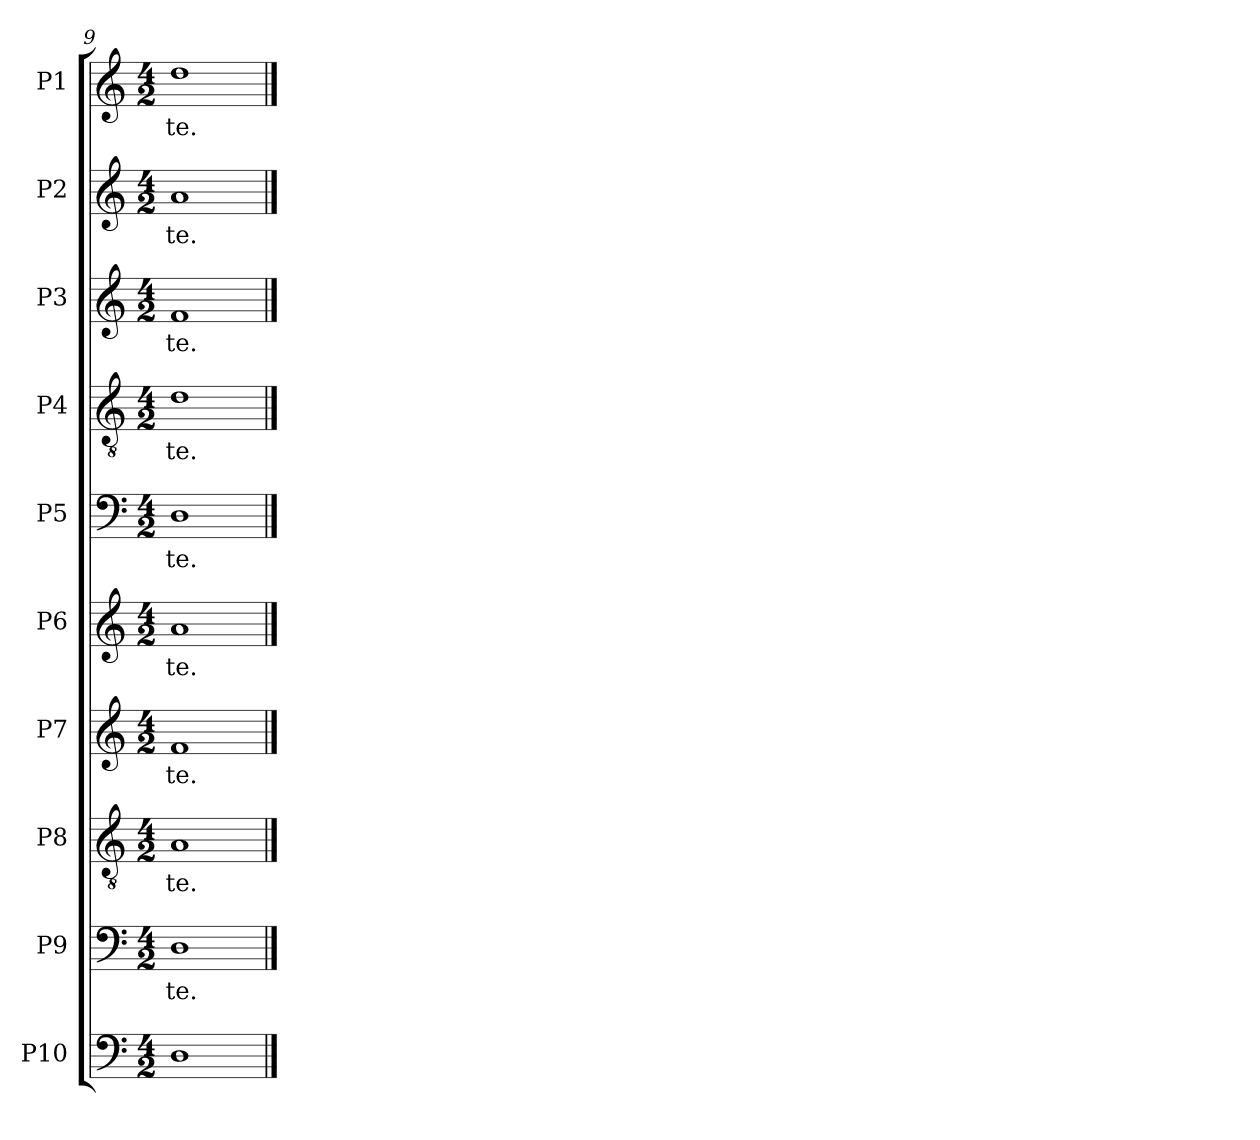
**kern	**kern	**text	**kern	**text	**kern	**text	**kern	**text	**kern	**text	**kern	**text	**kern	**text	**kern	**text	**kern	**text
*part10	*part9	*part9	*part8	*part8	*part7	*part7	*part6	*part6	*part5	*part5	*part4	*part4	*part3	*part3	*part2	*part2	*part1	*part1
*staff10	*staff9	*staff9	*staff8	*staff8	*staff7	*staff7	*staff6	*staff6	*staff5	*staff5	*staff4	*staff4	*staff3	*staff3	*staff2	*staff2	*staff1	*staff1
*I"P10	*I"P9	*	*I"P8	*	*I"P7	*	*I"P6	*	*I"P5	*	*I"P4	*	*I"P3	*	*I"P2	*	*I"P1	*
*clefF4	*clefF4	*	*clefGv2	*	*clefG2	*	*clefG2	*	*clefF4	*	*clefGv2	*	*clefG2	*	*clefG2	*	*clefG2	*
*	*	*	*ITrd7c12	*	*	*	*	*	*	*	*ITrd7c12	*	*	*	*	*	*	*
*k[]	*k[]	*	*k[]	*	*k[]	*	*k[]	*	*k[]	*	*k[]	*	*k[]	*	*k[]	*	*k[]	*
*C:	*C:	*	*C:	*	*C:	*	*C:	*	*C:	*	*C:	*	*C:	*	*C:	*	*C:	*
*M4/2	*M4/2	*	*M4/2	*	*M4/2	*	*M4/2	*	*M4/2	*	*M4/2	*	*M4/2	*	*M4/2	*	*M4/2	*
=9	=9	=9	=9	=9	=9	=9	=9	=9	=9	=9	=9	=9	=9	=9	=9	=9	=9	=9
!	!	!LO:LY:b:color=#000000	!	!	!	!	!	!	!	!	!	!	!	!	!	!	!	!
!	!	!	!	!LO:LY:b:color=#000000	!	!	!	!	!	!	!	!	!	!	!	!	!	!
!	!	!	!	!	!	!LO:LY:b:color=#000000	!	!	!	!	!	!	!	!	!	!	!	!
!	!	!	!	!	!	!	!	!LO:LY:b:color=#000000	!	!	!	!	!	!	!	!	!	!
!	!	!	!	!	!	!	!	!	!	!LO:LY:b:color=#000000	!	!	!	!	!	!	!	!
!	!	!	!	!	!	!	!	!	!	!	!	!LO:LY:b:color=#000000	!	!	!	!	!	!
!	!	!	!	!	!	!	!	!	!	!	!	!	!	!LO:LY:b:color=#000000	!	!	!	!
!	!	!	!	!	!	!	!	!	!	!	!	!	!	!	!	!LO:LY:b:color=#000000	!	!
!	!	!	!	!	!	!	!	!	!	!	!	!	!	!	!	!	!	!LO:LY:b:color=#000000
1Di	1Di	te.	1AAi	te.	1fi	te.	1ai	te.	1Di	te.	1Di	te.	1fi	te.	1ai	te.	1ddi	te.
==	==	==	==	==	==	==	==	==	==	==	==	==	==	==	==	==	==	==
*-	*-	*-	*-	*-	*-	*-	*-	*-	*-	*-	*-	*-	*-	*-	*-	*-	*-	*-
